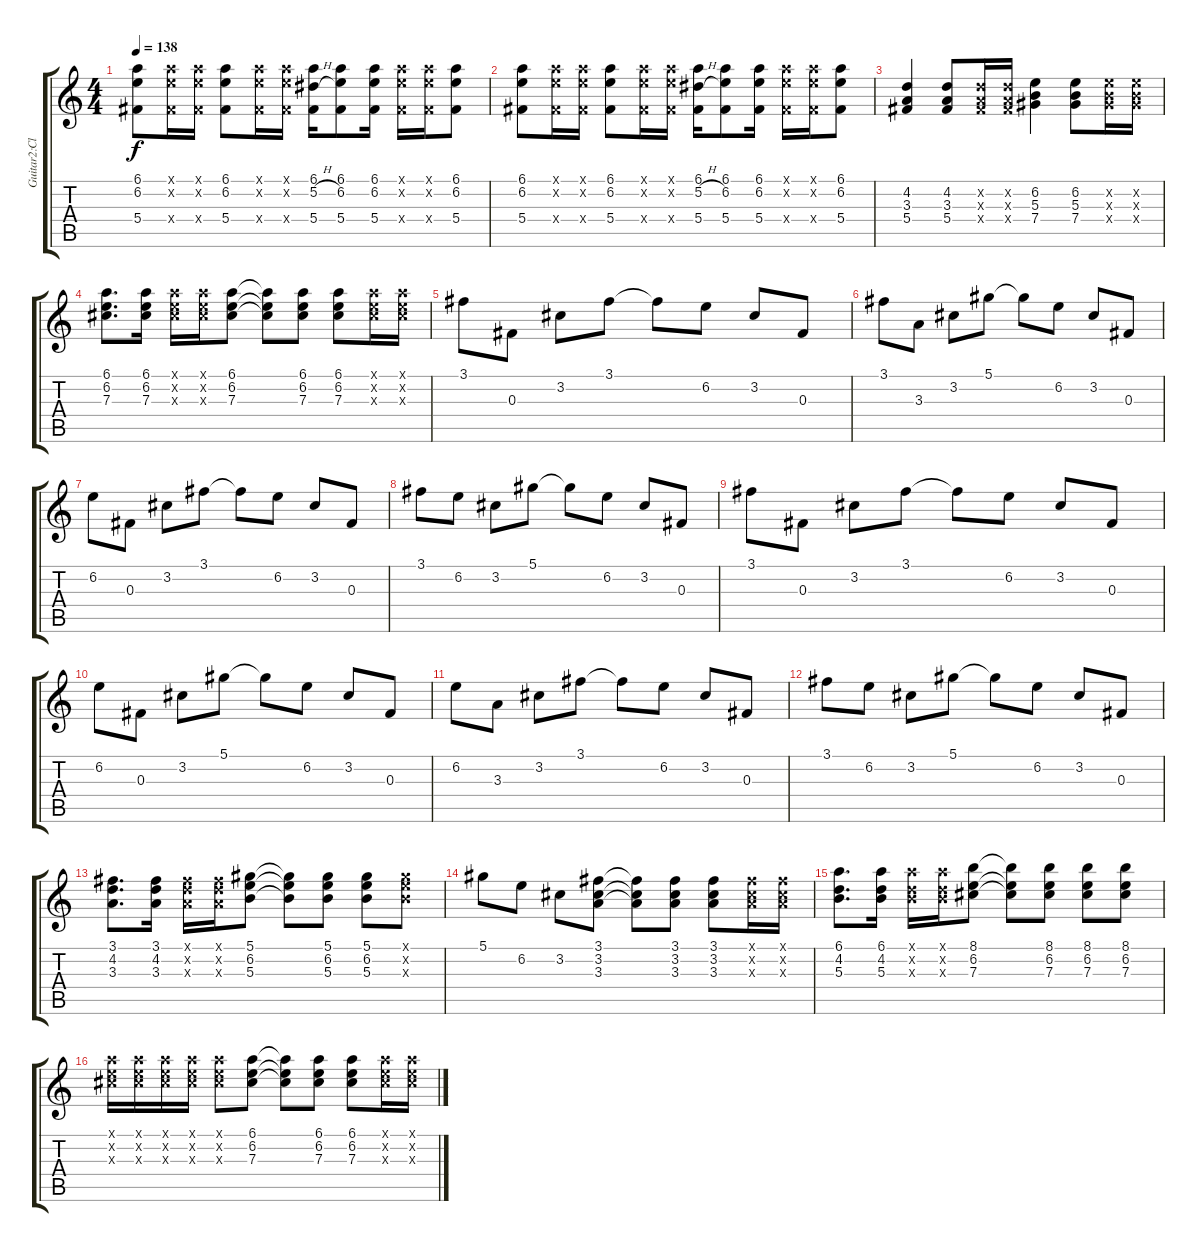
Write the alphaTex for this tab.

\track ("Guitar2:Clean<Half Down>" "Guitar2:Cl") {instrument electricguitarclean}
\staff {score tabs}
\tuning (Eb4 Bb3 Gb3 Db3 Ab2 Eb2) {hide}
\ts (4 4)
\tempo 138
\clef g2
\ks c
(6.1 6.2 5.4).8{dy f} (6.1{x} 6.2{x} 5.4{x}).16 (6.1{x} 6.2{x} 5.4{x}).16 (6.1 6.2 5.4).8 (6.1{x} 6.2{x} 5.4{x}).16 (6.1{x} 6.2{x} 5.4{x}).16 (6.1 5.2{h} 5.4).16 (6.1 6.2 5.4).8 (6.1 6.2 5.4).16 (6.1{x} 6.2{x} 5.4{x}).16 (6.1{x} 6.2{x} 5.4{x}).16 (6.1 6.2 5.4).8 |
(6.1 6.2 5.4).8 (6.1{x} 6.2{x} 5.4{x}).16 (6.1{x} 6.2{x} 5.4{x}).16 (6.1 6.2 5.4).8 (6.1{x} 6.2{x} 5.4{x}).16 (6.1{x} 6.2{x} 5.4{x}).16 (6.1 5.2{h} 5.4).16 (6.1 6.2 5.4).8 (6.1 6.2 5.4).16 (6.1{x} 6.2{x} 5.4{x}).16 (6.1{x} 6.2{x} 5.4{x}).16 (6.1 6.2 5.4).8 |
(4.2 3.3 5.4).4 (4.2 3.3 5.4).8 (4.2{x} 3.3{x} 5.4{x}).16 (4.2{x} 3.3{x} 5.4{x}).16 (6.2 5.3 7.4).4 (6.2 5.3 7.4).8 (6.2{x} 5.3{x} 7.4{x}).16 (6.2{x} 5.3{x} 7.4{x}).16 |
(6.1 6.2 7.3).8{d} (6.1 6.2 7.3).16 (6.1{x} 6.2{x} 7.3{x}).16 (6.1{x} 6.2{x} 7.3{x}).16 (6.1 6.2 7.3).8 (6.1{t} 6.2{t} 7.3{t}).8 (6.1 6.2 7.3).8 (6.1 6.2 7.3).8 (6.1{x} 6.2{x} 7.3{x}).16 (6.1{x} 6.2{x} 7.3{x}).16 |
3.1.8 0.3.8 3.2.8 3.1.8 3.1{t}.8 6.2.8 3.2.8 0.3.8 |
3.1.8 3.3.8 3.2.8 5.1.8 5.1{t}.8 6.2.8 3.2.8 0.3.8 |
6.2.8 0.3.8 3.2.8 3.1.8 3.1{t}.8 6.2.8 3.2.8 0.3.8 |
3.1.8 6.2.8 3.2.8 5.1.8 5.1{t}.8 6.2.8 3.2.8 0.3.8 |
3.1.8 0.3.8 3.2.8 3.1.8 3.1{t}.8 6.2.8 3.2.8 0.3.8 |
6.2.8 0.3.8 3.2.8 5.1.8 5.1{t}.8 6.2.8 3.2.8 0.3.8 |
6.2.8 3.3.8 3.2.8 3.1.8 3.1{t}.8 6.2.8 3.2.8 0.3.8 |
3.1.8 6.2.8 3.2.8 5.1.8 5.1{t}.8 6.2.8 3.2.8 0.3.8 |
(3.1 4.2 3.3).8{d} (3.1 4.2 3.3).16 (3.1{x} 4.2{x} 3.3{x}).16 (3.1{x} 4.2{x} 3.3{x}).16 (5.1 6.2 5.3).8 (5.1{t} 6.2{t} 5.3{t}).8 (5.1 6.2 5.3).8 (5.1 6.2 5.3).8 (5.1{x} 6.2{x} 5.3{x}).8 |
5.1.8 6.2.8 3.2.8 (3.1 3.2 3.3).8 (3.1{t} 3.2{t} 3.3{t}).8 (3.1 3.2 3.3).8 (3.1 3.2 3.3).8 (3.1{x} 3.2{x} 3.3{x}).16 (3.1{x} 3.2{x} 3.3{x}).16 |
(6.1 4.2 5.3).8{d} (6.1 4.2 5.3).16 (6.1{x} 4.2{x} 5.3{x}).16 (6.1{x} 4.2{x} 5.3{x}).16 (8.1 6.2 7.3).8 (8.1{t} 6.2{t} 7.3{t}).8 (8.1 6.2 7.3).8 (8.1 6.2 7.3).8 (8.1 6.2 7.3).8 |
(6.1{x} 6.2{x} 7.3{x}).16 (6.1{x} 6.2{x} 7.3{x}).16 (6.1{x} 6.2{x} 7.3{x}).16 (6.1{x} 6.2{x} 7.3{x}).16 (6.1{x} 6.2{x} 7.3{x}).8 (6.1 6.2 7.3).8 (6.1{t} 6.2{t} 7.3{t}).8 (6.1 6.2 7.3).8 (6.1 6.2 7.3).8 (6.1{x} 6.2{x} 7.3{x}).16 (6.1{x} 6.2{x} 7.3{x}).16
